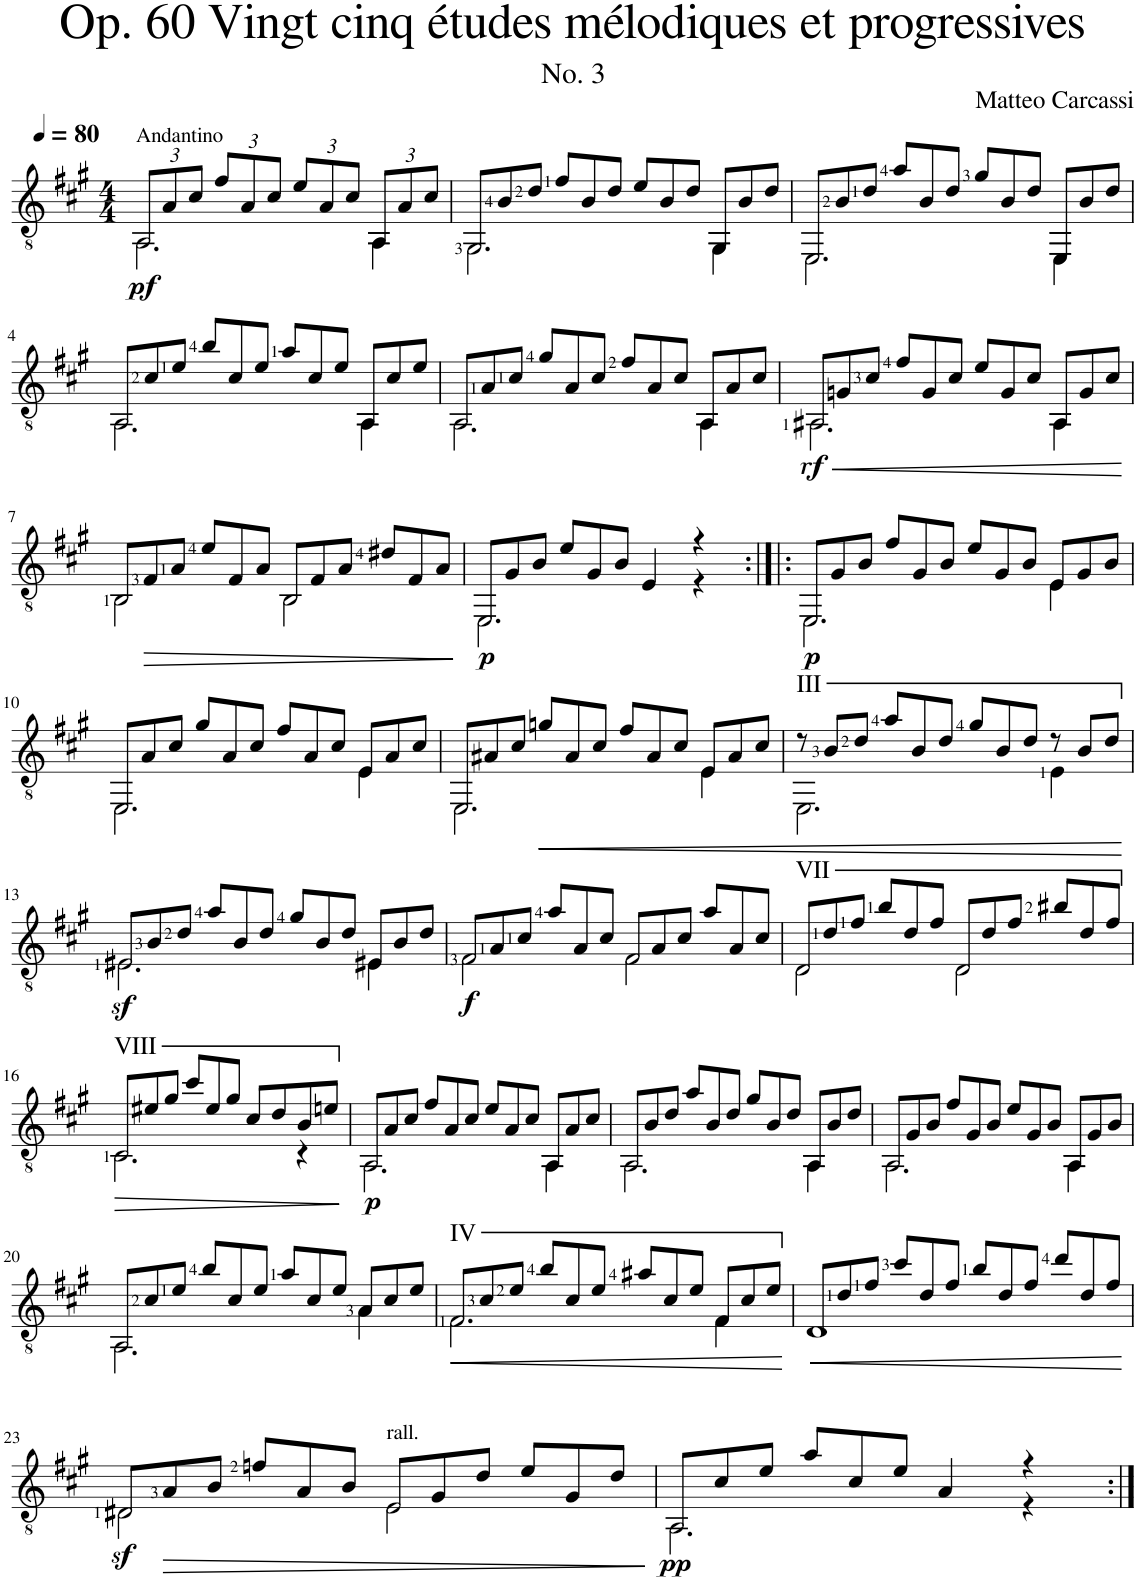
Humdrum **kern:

**kern	**dynam
*part1	*part1
*staff1	*staff1
*I"Classical Guitar	*
*I'Guit.	*
*clefGv2	*
*k[f#c#g#]	*
*M4/4	*
*MM80	*
*Xbrackettup	*
=1	=1
*^	*
!LO:TX:a:t=Andantino	!	!
!	!	!LO:DY:b
12AA/L	2.AA\	other-dynamics
12A/	.	.
12c#/J	.	.
12f#/L	.	.
12A/	.	.
12c#/J	.	.
12e/L	.	.
12A/	.	.
12c#/J	.	.
12AA/L	4AA\	.
12A/	.	.
12c#/J	.	.
=2	=2	=2
12GG#/L	2.GG#\	.
12B/	.	.
12d/J	.	.
12f#/L	.	.
12B/	.	.
12d/J	.	.
12e/L	.	.
12B/	.	.
12d/J	.	.
12GG#/L	4GG#\	.
12B/	.	.
12d/J	.	.
=3	=3	=3
12EE/L	2.EE\	.
12B/	.	.
12d/J	.	.
12a/L	.	.
12B/	.	.
12d/J	.	.
12g#/L	.	.
12B/	.	.
12d/J	.	.
12EE/L	4EE\	.
12B/	.	.
12d/J	.	.
!!LO:LB:g=z	!!
=4	=4	=4
12AA/L	2.AA\	.
12c#/	.	.
12e/J	.	.
12b/L	.	.
12c#/	.	.
12e/J	.	.
12a/L	.	.
12c#/	.	.
12e/J	.	.
12AA/L	4AA\	.
12c#/	.	.
12e/J	.	.
=5	=5	=5
12AA/L	2.AA\	.
12A/	.	.
12c#/J	.	.
12g#/L	.	.
12A/	.	.
12c#/J	.	.
12f#/L	.	.
12A/	.	.
12c#/J	.	.
12AA/L	4AA\	.
12A/	.	.
12c#/J	.	.
=6	=6	=6
!	!	!LO:HP:b
!	!	!LO:DY:n=1:b
12AA#X/L	2.AA#\	< rf
12Gn/	.	.
12c#/J	.	.
12f#/L	.	.
12G/	.	.
12c#/J	.	.
12e/L	.	.
12G/	.	.
12c#/J	.	.
12AA#/L	4AA#\	.
12G/	.	.
12c#/J	.	.
*v	*v	*
.	[
!!LO:LB:g=z
=7	=7
*^	*
12BB/L	2BB\	.
!	!	!LO:HP:b
12F#/	.	>
12A/J	.	.
12e/L	.	.
12F#/	.	.
12A/J	.	.
12BB/L	2BB\	.
12F#/	.	.
12A/J	.	.
12d#X/L	.	.
12F#/	.	.
12A/J	.	.
*v	*v	*
.	]
=8	=8
*^	*
!	!	!LO:DY:b
12EE/L	2.EE\	p
12G#/	.	.
12B/J	.	.
12e/L	.	.
12G#/	.	.
12B/J	.	.
4E/	.	.
4r	4r	.
=9:|!|:	=9:|!|:	=9:|!|:
!	!	!LO:DY:b
12EE/L	2.EE\	p
12G#/	.	.
12B/J	.	.
12f#/L	.	.
12G#/	.	.
12B/J	.	.
12e/L	.	.
12G#/	.	.
12B/J	.	.
12E/L	4E\	.
12G#/	.	.
12B/J	.	.
!!LO:LB:g=z	!!
=10	=10	=10
12EE/L	2.EE\	.
12A/	.	.
12c#/J	.	.
12g#/L	.	.
12A/	.	.
12c#/J	.	.
12f#/L	.	.
12A/	.	.
12c#/J	.	.
12E/L	4E\	.
12A/	.	.
12c#/J	.	.
=11	=11	=11
12EE/L	2.EE\	.
12A#X/	.	.
12c#/J	.	.
!	!	!LO:HP:b
12gn/L	.	<
12A#/	.	.
12c#/J	.	.
12f#/L	.	.
12A#/	.	.
12c#/J	.	.
12E/L	4E\	.
12A#/	.	.
12c#/J	.	.
=12	=12	=12
*brackettup	*	*
!LO:TX:a:t=III	!	!
12r	2.EE\	.
12B/L	.	.
12d/J	.	.
*Xbrackettup	*	*
12a/L	.	.
12B/	.	.
12d/J	.	.
12g#/L	.	.
12B/	.	.
12d/J	.	.
*brackettup	*	*
12r	4E\	.
12B/L	.	.
12d/J	.	.
*v	*v	*
.	[
!!LO:LB:g=z
=13	=13
*Xbrackettup	*
*^	*
!	!	!LO:DY:b
12E#X/L	2.E#\	sf
12B/	.	.
12d/J	.	.
12a/L	.	.
12B/	.	.
12d/J	.	.
12g#/L	.	.
12B/	.	.
12d/J	.	.
12E#X/L	4E#\	.
12B/	.	.
12d/J	.	.
=14	=14	=14
!	!	!LO:DY:b
12F#/L	2F#\	f
12A/	.	.
12c#/J	.	.
12a/L	.	.
12A/	.	.
12c#/J	.	.
12F#/L	2F#\	.
12A/	.	.
12c#/J	.	.
12a/L	.	.
12A/	.	.
12c#/J	.	.
=15	=15	=15
!LO:TX:a:t=VII	!	!
12D/L	2D\	.
12d/	.	.
12f#/J	.	.
12b/L	.	.
12d/	.	.
12f#/J	.	.
12D/L	2D\	.
12d/	.	.
12f#/J	.	.
12b#X/L	.	.
12d/	.	.
12f#/J	.	.
!!LO:LB:g=z	!!
=16	=16	=16
!LO:TX:a:t=VIII	!	!
!	!	!LO:HP:b
12C#/L	2.C#\	>
12e#X/	.	.
12g#/J	.	.
12cc#/L	.	.
12e#/	.	.
12g#/J	.	.
8c#/L	.	.
8d/	.	.
8B/	4r	.
8en/J	.	.
*v	*v	*
.	]
=17	=17
*^	*
!	!	!LO:DY:b
12AA/L	2.AA\	p
12A/	.	.
12c#/J	.	.
12f#/L	.	.
12A/	.	.
12c#/J	.	.
12e/L	.	.
12A/	.	.
12c#/J	.	.
12AA/L	4AA\	.
12A/	.	.
12c#/J	.	.
=18	=18	=18
12AA/L	2.AA\	.
12B/	.	.
12d/J	.	.
12a/L	.	.
12B/	.	.
12d/J	.	.
12g#/L	.	.
12B/	.	.
12d/J	.	.
12AA/L	4AA\	.
12B/	.	.
12d/J	.	.
=19	=19	=19
12AA/L	2.AA\	.
12G#/	.	.
12B/J	.	.
12f#/L	.	.
12G#/	.	.
12B/J	.	.
12e/L	.	.
12G#/	.	.
12B/J	.	.
12AA/L	4AA\	.
12G#/	.	.
12B/J	.	.
!!LO:LB:g=z	!!
=20	=20	=20
12AA/L	2.AA\	.
12c#/	.	.
12e/J	.	.
12b/L	.	.
12c#/	.	.
12e/J	.	.
12a/L	.	.
12c#/	.	.
12e/J	.	.
12A/L	4A\	.
12c#/	.	.
12e/J	.	.
=21	=21	=21
!LO:TX:a:t=IV	!	!
!	!	!LO:HP:b
12F#/L	2.F#\	<
12c#/	.	.
12e/J	.	.
12b/L	.	.
12c#/	.	.
12e/J	.	.
12a#X/L	.	.
12c#/	.	.
12e/J	.	.
12F#/L	4F#\	.
12c#/	.	.
12e/J	.	.
*v	*v	*
.	[
=22	=22
!	!LO:HP:b
*^	*
12D/L	1D	<
12d/	.	.
12f#/J	.	.
12cc#/L	.	.
12d/	.	.
12f#/J	.	.
12b/L	.	.
12d/	.	.
12f#/J	.	.
12dd/L	.	.
12d/	.	.
12f#/J	.	.
*v	*v	*
.	[
!!LO:LB:g=z
=23	=23
*^	*
!	!	!LO:DY:b
12D#X/L	2D#\	sf
!	!	!LO:HP:b
12A/	.	>
12B/J	.	.
12fn/L	.	.
12A/	.	.
12B/J	.	.
!LO:TX:a:t=rall.	!	!
12E/L	2E\	.
12G#/	.	.
12d/J	.	.
12e/L	.	.
12G#/	.	.
12d/J	.	.
*v	*v	*
.	]
=24	=24
*^	*
!	!	!LO:DY:b
12AA/L	2.AA\	pp
12c#/	.	.
12e/J	.	.
12a/L	.	.
12c#/	.	.
12e/J	.	.
4A/	.	.
4r	4r	.
*v	*v	*
=:|!	=:|!
*-	*-
